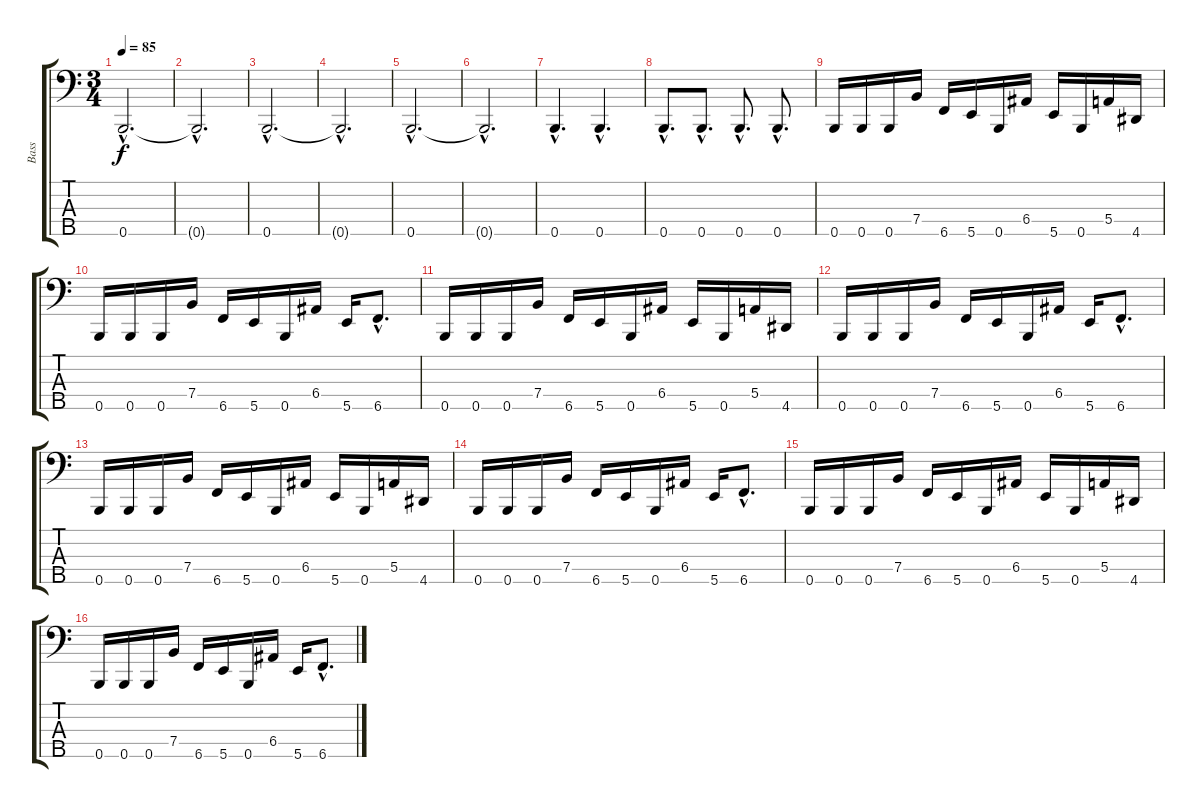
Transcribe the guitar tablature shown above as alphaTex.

\track ("Bass" "Bass") {instrument electricbassfinger}
\staff {score tabs}
\tuning (G2 D2 A1 E1 B0) {hide}
\ts (3 4)
\tempo 85
\clef f4
\ks c
0.5{hac}.2{d dy f} |
0.5{hac t}.2{d} |
0.5{hac}.2{d} |
0.5{hac t}.2{d} |
0.5{hac}.2{d} |
0.5{hac t}.2{d} |
0.5{hac}.4{d} 0.5{hac}.4{d} |
0.5{hac}.8{d} 0.5{hac}.8{d} 0.5{hac}.8{d} 0.5{hac}.8{d} |
0.5.16 0.5.16 0.5.16 7.4.16 6.5.16 5.5.16 0.5.16 6.4.16 5.5.16 0.5.16 5.4.16 4.5.16 |
0.5.16 0.5.16 0.5.16 7.4.16 6.5.16 5.5.16 0.5.16 6.4.16 5.5.16 6.5{hac}.8{d} |
0.5.16 0.5.16 0.5.16 7.4.16 6.5.16 5.5.16 0.5.16 6.4.16 5.5.16 0.5.16 5.4.16 4.5.16 |
0.5.16 0.5.16 0.5.16 7.4.16 6.5.16 5.5.16 0.5.16 6.4.16 5.5.16 6.5{hac}.8{d} |
0.5.16 0.5.16 0.5.16 7.4.16 6.5.16 5.5.16 0.5.16 6.4.16 5.5.16 0.5.16 5.4.16 4.5.16 |
0.5.16 0.5.16 0.5.16 7.4.16 6.5.16 5.5.16 0.5.16 6.4.16 5.5.16 6.5{hac}.8{d} |
0.5.16 0.5.16 0.5.16 7.4.16 6.5.16 5.5.16 0.5.16 6.4.16 5.5.16 0.5.16 5.4.16 4.5.16 |
0.5.16 0.5.16 0.5.16 7.4.16 6.5.16 5.5.16 0.5.16 6.4.16 5.5.16 6.5{hac}.8{d}
